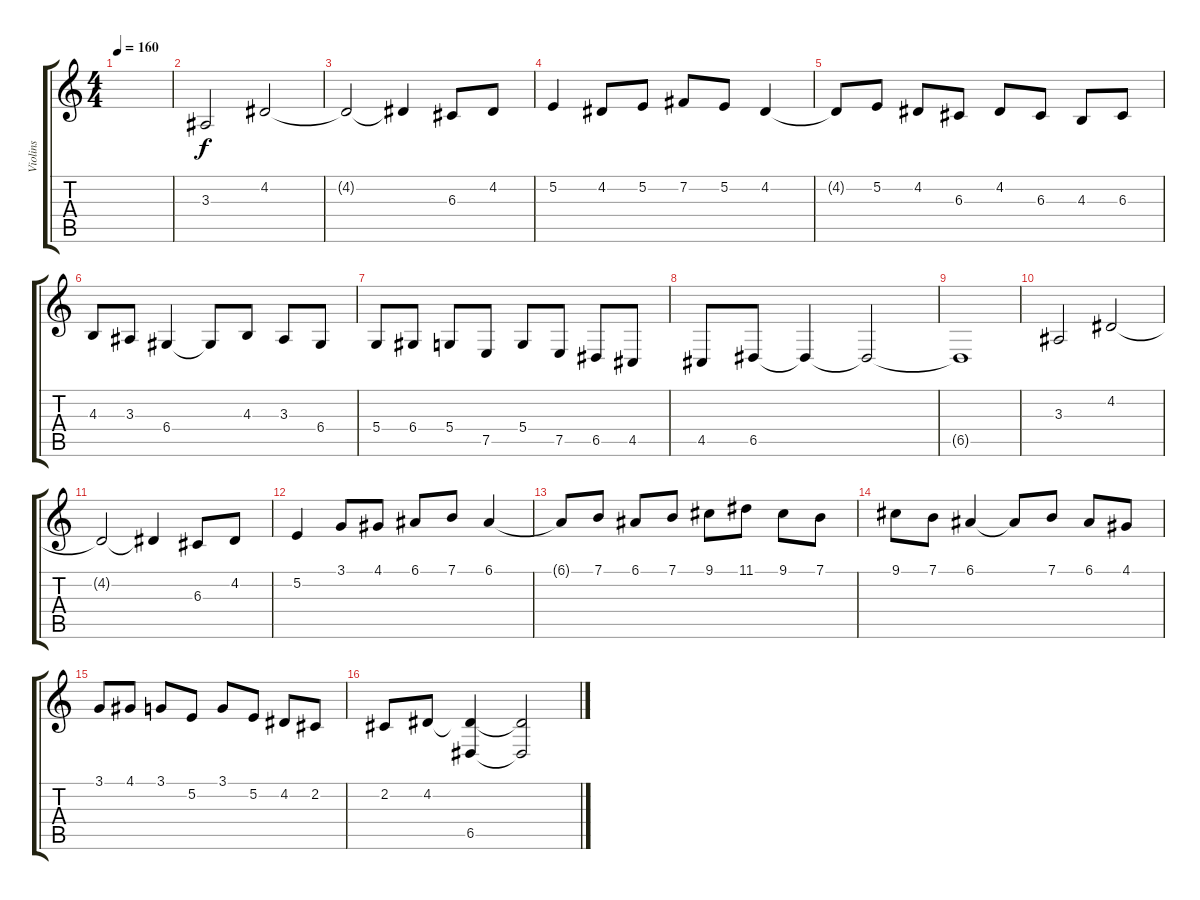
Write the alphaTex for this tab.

\track ("Violins" "Violins") {instrument stringensemble1}
\staff {score tabs}
\tuning (E4 B3 G3 D3 A2 E2) {hide}
\ts (4 4)
\tempo 160
\clef g2
\ks c
|
3.3.2 4.2.2 |
4.2{t}.2 4.2{t}.4 6.3.8 4.2.8 |
5.2.4 4.2.8 5.2.8 7.2.8 5.2.8 4.2.4 |
4.2{t}.8 5.2.8 4.2.8 6.3.8 4.2.8 6.3.8 4.3.8 6.3.8 |
4.3.8 3.3.8 6.4.4 6.4{t}.8 4.3.8 3.3.8 6.4.8 |
5.4.8 6.4.8 5.4.8 7.5.8 5.4.8 7.5.8 6.5.8 4.5.8 |
4.5.8 6.5.8 6.5{t}.4 6.5{t}.2 |
6.5{t}.1 |
3.3.2 4.2.2 |
4.2{t}.2 4.2{t}.4 6.3.8 4.2.8 |
5.2.4 3.1.8 4.1.8 6.1.8 7.1.8 6.1.4 |
6.1{t}.8 7.1.8 6.1.8 7.1.8 9.1.8 11.1.8 9.1.8 7.1.8 |
9.1.8 7.1.8 6.1.4 6.1{t}.8 7.1.8 6.1.8 4.1.8 |
3.1.8 4.1.8 3.1.8 5.2.8 3.1.8 5.2.8 4.2.8 2.2.8 |
2.2.8 4.2.8 (4.2{t} 6.5).4 (4.2{t} 6.5{t}).2
